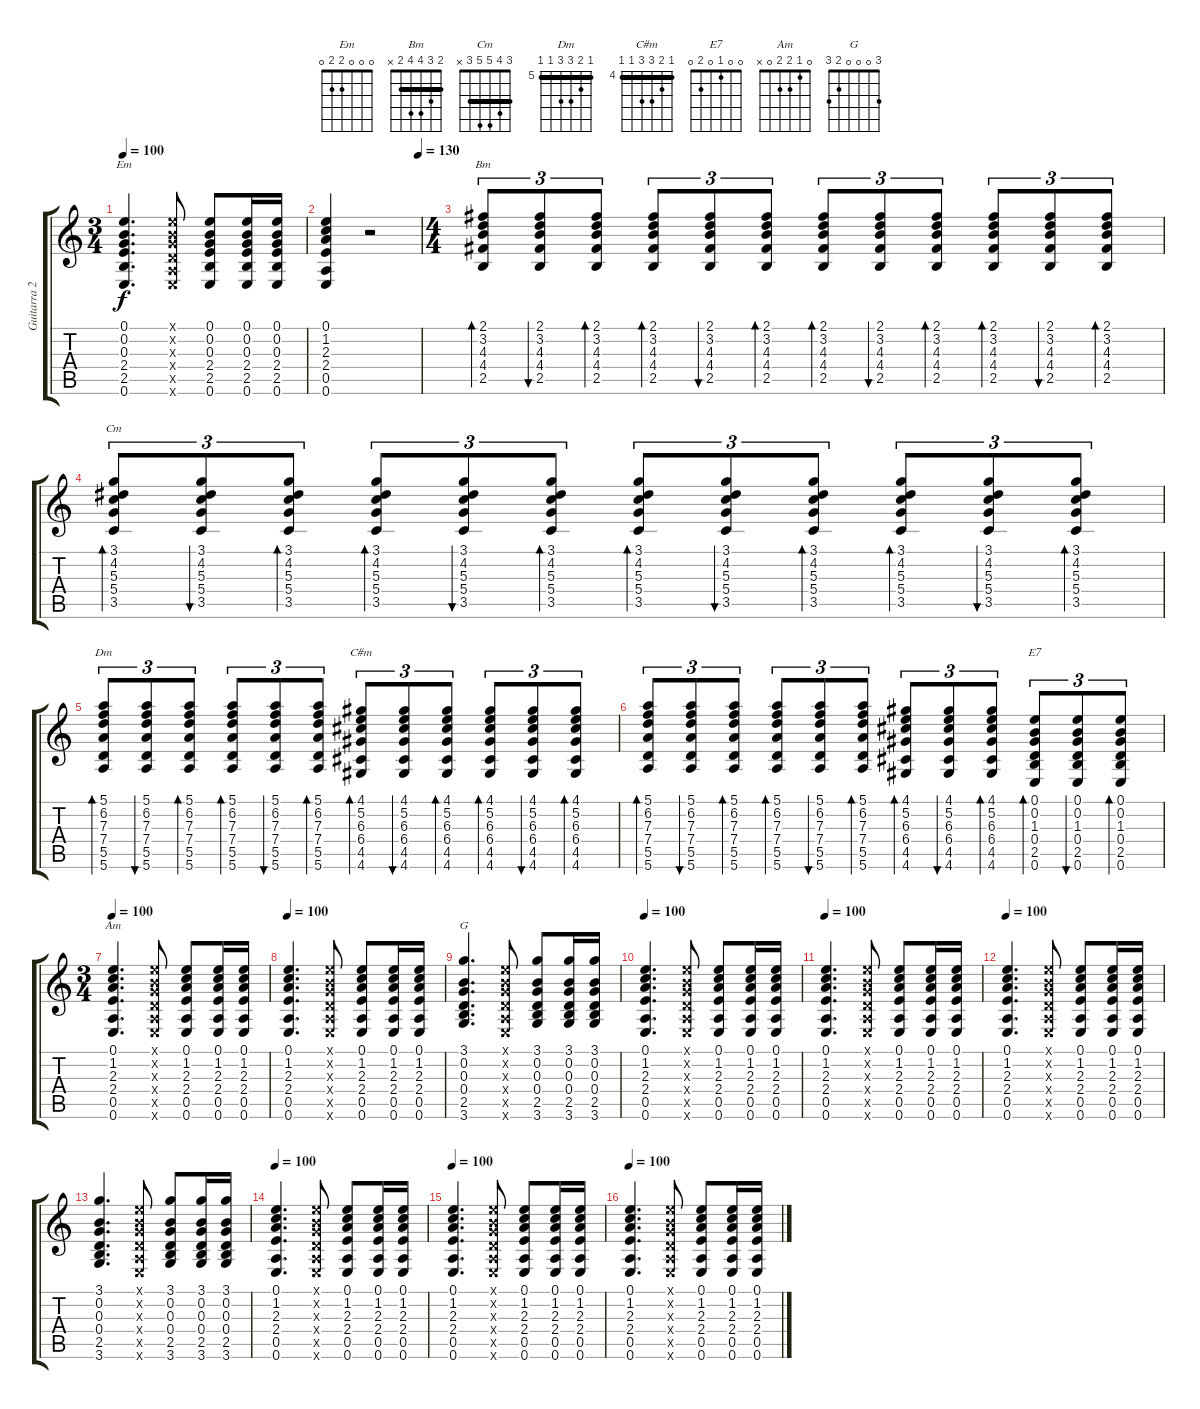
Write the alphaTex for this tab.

\track ("Guitarra 2" "Guitarra 2") {instrument acousticguitarnylon}
\staff {score tabs}
\tuning (E4 B3 G3 D3 A2 E2) {hide}
\chord ("Em" 0 0 0 2 2 0)
\chord ("Bm" 2 3 4 4 2 x) {barre 2}
\chord ("Cm" 3 4 5 5 3 x) {barre 3}
\chord ("Dm" 5 6 7 7 5 5) {firstfret 5 barre 5}
\chord ("C#m" 4 5 6 6 4 4) {firstfret 4 barre 4}
\chord ("E7" 0 0 1 0 2 0)
\chord ("Am" 0 1 2 2 0 x)
\chord ("G" 3 0 0 0 2 3)
\ts (3 4)
\tempo 100
\clef g2
\ks c
(0.1 0.2 0.3 2.4 2.5 0.6).4{d ch "Em" dy f} (0.1{x} 0.2{x} 0.3{x} 0.4{x} 0.5{x} 0.6{x}).8 (0.1 0.2 0.3 2.4 2.5 0.6).8 (0.1 0.2 0.3 2.4 2.5 0.6).16 (0.1 0.2 0.3 2.4 2.5 0.6).16 |
\tempo (130 0.9791666666666666)
(0.1 1.2 2.3 2.4 0.5 0.6).4 r.2 |
\ts (4 4)
(2.1 3.2 4.3 4.4 2.5).8{tu (3 2) bd 30 ch "Bm"} (2.1 3.2 4.3 4.4 2.5).8{tu (3 2) bu 30} (2.1 3.2 4.3 4.4 2.5).8{tu (3 2) bd 30} (2.1 3.2 4.3 4.4 2.5).8{tu (3 2) bd 30} (2.1 3.2 4.3 4.4 2.5).8{tu (3 2) bu 30} (2.1 3.2 4.3 4.4 2.5).8{tu (3 2) bd 30} (2.1 3.2 4.3 4.4 2.5).8{tu (3 2) bd 30} (2.1 3.2 4.3 4.4 2.5).8{tu (3 2) bu 30} (2.1 3.2 4.3 4.4 2.5).8{tu (3 2) bd 30} (2.1 3.2 4.3 4.4 2.5).8{tu (3 2) bd 30} (2.1 3.2 4.3 4.4 2.5).8{tu (3 2) bu 30} (2.1 3.2 4.3 4.4 2.5).8{tu (3 2) bd 30} |
(3.1 4.2 5.3 5.4 3.5).8{tu (3 2) bd 30 ch "Cm"} (3.1 4.2 5.3 5.4 3.5).8{tu (3 2) bu 30} (3.1 4.2 5.3 5.4 3.5).8{tu (3 2) bd 30} (3.1 4.2 5.3 5.4 3.5).8{tu (3 2) bd 30} (3.1 4.2 5.3 5.4 3.5).8{tu (3 2) bu 30} (3.1 4.2 5.3 5.4 3.5).8{tu (3 2) bd 30} (3.1 4.2 5.3 5.4 3.5).8{tu (3 2) bd 30} (3.1 4.2 5.3 5.4 3.5).8{tu (3 2) bu 30} (3.1 4.2 5.3 5.4 3.5).8{tu (3 2) bd 30} (3.1 4.2 5.3 5.4 3.5).8{tu (3 2) bd 30} (3.1 4.2 5.3 5.4 3.5).8{tu (3 2) bu 30} (3.1 4.2 5.3 5.4 3.5).8{tu (3 2) bd 30} |
(5.1 6.2 7.3 7.4 5.5 5.6).8{tu (3 2) bd 30 ch "Dm"} (5.1 6.2 7.3 7.4 5.5 5.6).8{tu (3 2) bu 30} (5.1 6.2 7.3 7.4 5.5 5.6).8{tu (3 2) bd 30} (5.1 6.2 7.3 7.4 5.5 5.6).8{tu (3 2) bd 30} (5.1 6.2 7.3 7.4 5.5 5.6).8{tu (3 2) bu 30} (5.1 6.2 7.3 7.4 5.5 5.6).8{tu (3 2) bd 30} (4.1 5.2 6.3 6.4 4.5 4.6).8{tu (3 2) bd 30 ch "C#m"} (4.1 5.2 6.3 6.4 4.5 4.6).8{tu (3 2) bu 30} (4.1 5.2 6.3 6.4 4.5 4.6).8{tu (3 2) bd 30} (4.1 5.2 6.3 6.4 4.5 4.6).8{tu (3 2) bd 30} (4.1 5.2 6.3 6.4 4.5 4.6).8{tu (3 2) bu 30} (4.1 5.2 6.3 6.4 4.5 4.6).8{tu (3 2) bd 30} |
(5.1 6.2 7.3 7.4 5.5 5.6).8{tu (3 2) bd 30} (5.1 6.2 7.3 7.4 5.5 5.6).8{tu (3 2) bu 30} (5.1 6.2 7.3 7.4 5.5 5.6).8{tu (3 2) bd 30} (5.1 6.2 7.3 7.4 5.5 5.6).8{tu (3 2) bd 30} (5.1 6.2 7.3 7.4 5.5 5.6).8{tu (3 2) bu 30} (5.1 6.2 7.3 7.4 5.5 5.6).8{tu (3 2) bd 30} (4.1 5.2 6.3 6.4 4.5 4.6).8{tu (3 2) bd 30} (4.1 5.2 6.3 6.4 4.5 4.6).8{tu (3 2) bu 30} (4.1 5.2 6.3 6.4 4.5 4.6).8{tu (3 2) bd 30} (0.1 0.2 1.3 0.4 2.5 0.6).8{tu (3 2) bd 30 ch "E7"} (0.1 0.2 1.3 0.4 2.5 0.6).8{tu (3 2) bu 30} (0.1 0.2 1.3 0.4 2.5 0.6).8{tu (3 2) bd 30} |
\ts (3 4)
\tempo 100
(0.1 1.2 2.3 2.4 0.5 0.6).4{d ch "Am"} (0.1{x} 0.2{x} 0.3{x} 0.4{x} 0.5{x} 0.6{x}).8 (0.1 1.2 2.3 2.4 0.5 0.6).8 (0.1 1.2 2.3 2.4 0.5 0.6).16 (0.1 1.2 2.3 2.4 0.5 0.6).16 |
\tempo 100
(0.1 1.2 2.3 2.4 0.5 0.6).4{d} (0.1{x} 0.2{x} 0.3{x} 0.4{x} 0.5{x} 0.6{x}).8 (0.1 1.2 2.3 2.4 0.5 0.6).8 (0.1 1.2 2.3 2.4 0.5 0.6).16 (0.1 1.2 2.3 2.4 0.5 0.6).16 |
(3.1 0.2 0.3 0.4 2.5 3.6).4{d ch "G"} (0.1{x} 0.2{x} 0.3{x} 0.4{x} 0.5{x} 0.6{x}).8 (3.1 0.2 0.3 0.4 2.5 3.6).8 (3.1 0.2 0.3 0.4 2.5 3.6).16 (3.1 0.2 0.3 0.4 2.5 3.6).16 |
\tempo 100
(0.1 1.2 2.3 2.4 0.5 0.6).4{d} (0.1{x} 0.2{x} 0.3{x} 0.4{x} 0.5{x} 0.6{x}).8 (0.1 1.2 2.3 2.4 0.5 0.6).8 (0.1 1.2 2.3 2.4 0.5 0.6).16 (0.1 1.2 2.3 2.4 0.5 0.6).16 |
\tempo 100
(0.1 1.2 2.3 2.4 0.5 0.6).4{d} (0.1{x} 0.2{x} 0.3{x} 0.4{x} 0.5{x} 0.6{x}).8 (0.1 1.2 2.3 2.4 0.5 0.6).8 (0.1 1.2 2.3 2.4 0.5 0.6).16 (0.1 1.2 2.3 2.4 0.5 0.6).16 |
\tempo 100
(0.1 1.2 2.3 2.4 0.5 0.6).4{d} (0.1{x} 0.2{x} 0.3{x} 0.4{x} 0.5{x} 0.6{x}).8 (0.1 1.2 2.3 2.4 0.5 0.6).8 (0.1 1.2 2.3 2.4 0.5 0.6).16 (0.1 1.2 2.3 2.4 0.5 0.6).16 |
(3.1 0.2 0.3 0.4 2.5 3.6).4{d} (0.1{x} 0.2{x} 0.3{x} 0.4{x} 0.5{x} 0.6{x}).8 (3.1 0.2 0.3 0.4 2.5 3.6).8 (3.1 0.2 0.3 0.4 2.5 3.6).16 (3.1 0.2 0.3 0.4 2.5 3.6).16 |
\tempo 100
(0.1 1.2 2.3 2.4 0.5 0.6).4{d} (0.1{x} 0.2{x} 0.3{x} 0.4{x} 0.5{x} 0.6{x}).8 (0.1 1.2 2.3 2.4 0.5 0.6).8 (0.1 1.2 2.3 2.4 0.5 0.6).16 (0.1 1.2 2.3 2.4 0.5 0.6).16 |
\tempo 100
(0.1 1.2 2.3 2.4 0.5 0.6).4{d} (0.1{x} 0.2{x} 0.3{x} 0.4{x} 0.5{x} 0.6{x}).8 (0.1 1.2 2.3 2.4 0.5 0.6).8 (0.1 1.2 2.3 2.4 0.5 0.6).16 (0.1 1.2 2.3 2.4 0.5 0.6).16 |
\tempo 100
(0.1 1.2 2.3 2.4 0.5 0.6).4{d} (0.1{x} 0.2{x} 0.3{x} 0.4{x} 0.5{x} 0.6{x}).8 (0.1 1.2 2.3 2.4 0.5 0.6).8 (0.1 1.2 2.3 2.4 0.5 0.6).16 (0.1 1.2 2.3 2.4 0.5 0.6).16
